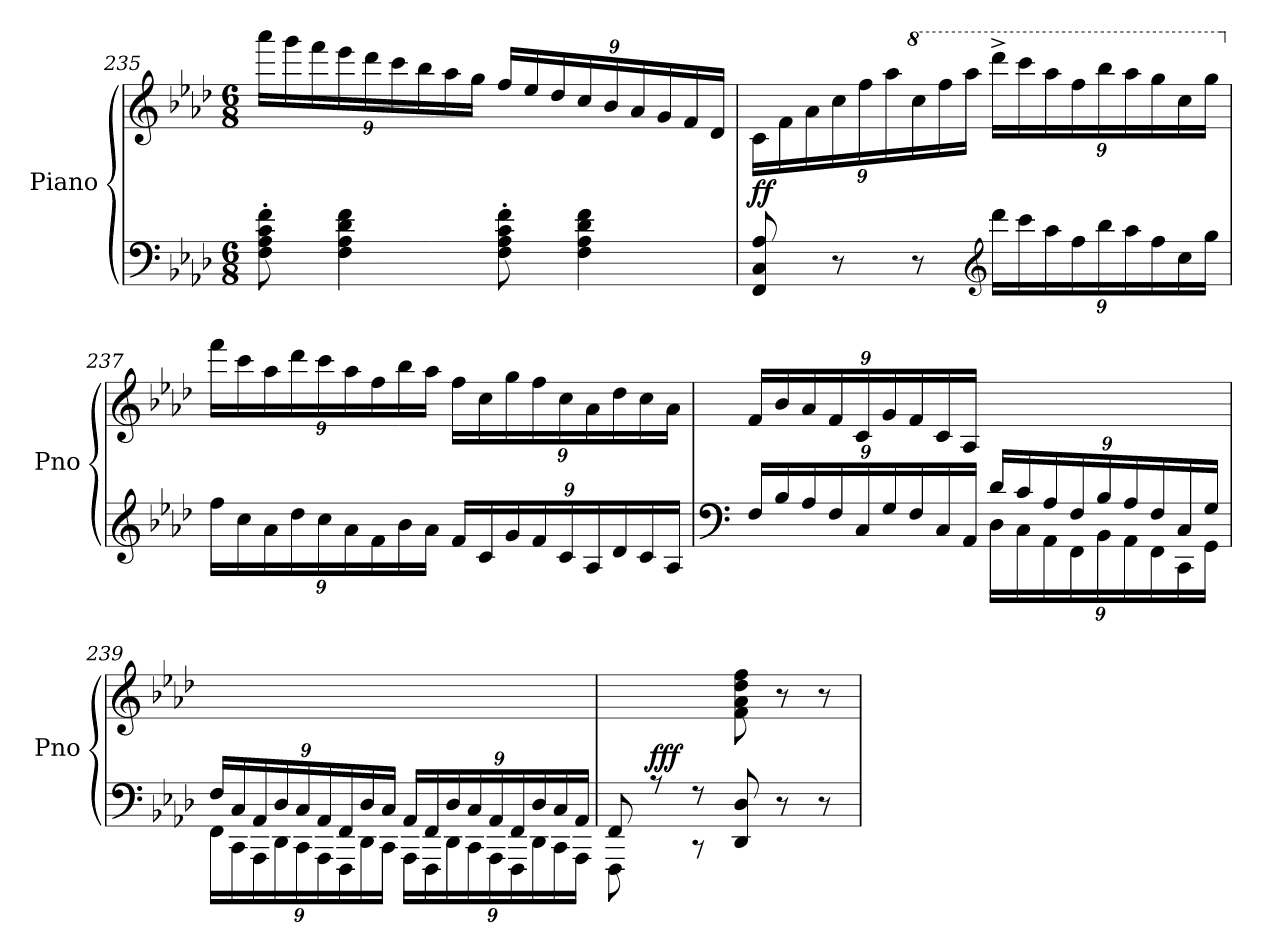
**kern	**kern	**dynam
*part1	*part1	*part1
*staff2	*staff1	*staff1/2
*I"Piano	*	*
*I'Pno	*	*
*clefF4	*clefG2	*
*k[b-e-a-d-]	*k[b-e-a-d-]	*
*M6/8	*M6/8	*
*	*Xbrackettup	*
=235	=235	=235
8F\' 8A-\' 8c\' 8f\'	24aaa-\LL	.
.	24ggg\	.
.	24fff\	.
4F\ 4A-\ 4d-\ 4f\	24eee-\	.
.	24ddd-\	.
.	24ccc\	.
.	24bb-\	.
.	24aa-\	.
.	24gg\JJ	.
8F\' 8A-\' 8c\' 8f\'	24ff/LL	.
.	24ee-/	.
.	24dd-/	.
4F\ 4A-\ 4d-\ 4f\	24cc/	.
.	24b-/	.
.	24a-/	.
.	24g/	.
.	24f/	.
.	24d-/JJ	.
!!LO:LB:g=z
=236	=236	=236
!	!	!LO:DY:a=2
8FF/ 8C/ 8A-/	24c\LL	ff
.	24f\	.
.	24a-\	.
8r	24cc\	.
.	24ff\	.
.	24aa-\	.
*	*8va	*
8r	24ccc\	.
.	24fff\	.
.	24aaa-\JJ	.
*clefG2	*	*
*Xbrackettup	*	*
24ddd-\LL	24dddd-^\LL	.
24ccc\	24cccc\	.
24aa-\	24aaa-\	.
24ff\	24fff\	.
24bb-\	24bbb-\	.
24aa-\	24aaa-\	.
24ff\	24ggg\	.
24cc\	24ccc\	.
24gg\JJ	24ggg\JJ	.
=237	=237	=237
*	*X8va	*
24ff\LL	24fff\LL	.
24cc\	24ccc\	.
24a-\	24aa-\	.
24dd-\	24ddd-\	.
24cc\	24ccc\	.
24a-\	24aa-\	.
24f\	24ff\	.
24b-\	24bb-\	.
24a-\JJ	24aa-\JJ	.
24f/LL	24ff\LL	.
24c/	24cc\	.
24g/	24gg\	.
24f/	24ff\	.
24c/	24cc\	.
24A-/	24a-\	.
24d-/	24dd-\	.
24c/	24cc\	.
24A-/JJ	24a-\JJ	.
!!LO:LB:g=z
=238	=238	=238
*clefF4	*	*
*^	*	*
24F/LL	4.rGGyy	24f/LL	.
24B-/	.	24b-/	.
24A-/	.	24a-/	.
24F/	.	24f/	.
24C/	.	24c/	.
24G/	.	24g/	.
24F/	.	24f/	.
24C/	.	24c/	.
24AA-/JJ	.	24A-/JJ	.
24d-/LL	24D-\LL	8ryy	.
24c/	24C\	.	.
24A-/	24AA-\	.	.
24F/	24FF\	4ryy	.
24B-/	24BB-\	.	.
24A-/	24AA-\	.	.
24F/	24FF\	.	.
24C/	24CC\	.	.
24G/JJ	24GG\JJ	.	.
=239	=239	=239	=239
24F/LL	24FF\LL	2.ryy	.
24C/	24CC\	.	.
24AA-/	24AAA-\	.	.
24D-/	24DD-\	.	.
24C/	24CC\	.	.
24AA-/	24AAA-\	.	.
24FF/	24FFF\	.	.
24D-/	24DD-\	.	.
24C/JJ	24CC\JJ	.	.
24AA-/LL	24AAA-\LL	.	.
24FF/	24FFF\	.	.
24D-/	24DD-\	.	.
24C/	24CC\	.	.
24AA-/	24AAA-\	.	.
24FF/	24FFF\	.	.
24D-/	24DD-\	.	.
24C/	24CC\	.	.
24AA-/JJ	24AAA-\JJ	.	.
=240	=240	=240	=240
8FF/	8FFF\	4.ryy	.
!	!	!	!LO:DY:a=2
8rA	8rGGyy	.	fff
8r	8r	.	.
8DD-/ 8D-/	8rCCyy	8f\ 8a-\ 8dd-\ 8ff\	.
8r	4rEEyy	8r	.
8r	.	8r	.
*v	*v	*	*
=	=	=
*-	*-	*-
